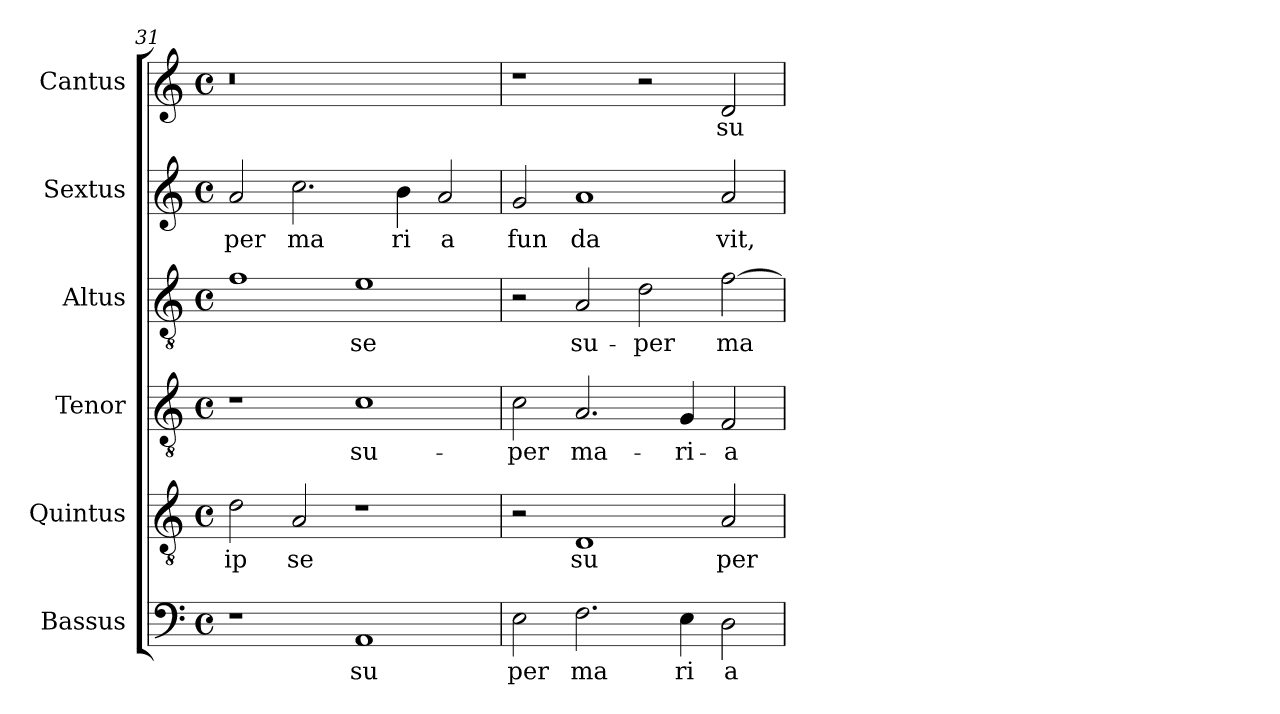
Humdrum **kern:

**kern	**text	**kern	**text	**kern	**text	**kern	**text	**kern	**text	**kern	**text
*part6	*part6	*part5	*part5	*part4	*part4	*part3	*part3	*part2	*part2	*part1	*part1
*staff6	*staff6	*staff5	*staff5	*staff4	*staff4	*staff3	*staff3	*staff2	*staff2	*staff1	*staff1
*I"Bassus	*	*I"Quintus	*	*I"Tenor	*	*I"Altus	*	*I"Sextus	*	*I"Cantus	*
*clefF4	*	*clefGv2	*	*clefGv2	*	*clefGv2	*	*clefG2	*	*clefG2	*
*M4/4	*	*M4/4	*	*M4/4	*	*M4/4	*	*M4/4	*	*M4/4	*
*met(c)	*	*met(c)	*	*met(c)	*	*met(c)	*	*met(c)	*	*met(c)	*
=31	=31	=31	=31	=31	=31	=31	=31	=31	=31	=31	=31
!	!	!	!LO:LY:b:cj	!	!	!	!	!	!LO:LY:b:cj	!	!
1r	.	2d\	ip	1r	.	1f	.	2a/	per	0r	.
!	!	!	!LO:LY:b:cj	!	!	!	!	!	!LO:LY:b:cj	!	!
.	.	2A/	se	.	.	.	.	2.cc\	ma	.	.
!	!LO:LY:b:cj	!	!	!	!LO:LY:b:cj	!	!LO:LY:b:cj	!	!	!	!
1AA	su	1r	.	1c	su-	1e	-se	.	.	.	.
!	!	!	!	!	!	!	!	!	!LO:LY:b:cj	!	!
.	.	.	.	.	.	.	.	4b\	ri	.	.
!	!	!	!	!	!	!	!	!	!LO:LY:b:cj	!	!
.	.	.	.	.	.	.	.	2a/	a	.	.
=32	=32	=32	=32	=32	=32	=32	=32	=32	=32	=32	=32
!	!LO:LY:b:cj	!	!	!	!LO:LY:b:cj	!	!	!	!LO:LY:b:cj	!	!
2E\	per	2r	.	2c\	-per	2r	.	2g/	fun	1r	.
!	!LO:LY:b:cj	!	!LO:LY:b:cj	!	!LO:LY:b:cj	!	!LO:LY:b:cj	!	!LO:LY:b:cj	!	!
2.F\	ma	1D	su	2.A/	ma-	2A/	su-	1a	da	.	.
!	!	!	!	!	!	!	!LO:LY:b:cj	!	!	!	!
.	.	.	.	.	.	2d\	-per	.	.	2r	.
!	!LO:LY:b:cj	!	!	!	!LO:LY:b:cj	!	!	!	!	!	!
4E\	ri	.	.	4G/	-ri-	.	.	.	.	.	.
!	!LO:LY:b:cj	!	!LO:LY:b:cj	!	!LO:LY:b:cj	!	!LO:LY:b	!	!LO:LY:b:cj	!	!LO:LY:b:cj
2D\	a	2A/	per	2F/	-a	[>2f\	ma-	2a/	vit,	2d/	su-
=	=	=	=	=	=	=	=	=	=	=	=
*-	*-	*-	*-	*-	*-	*-	*-	*-	*-	*-	*-
